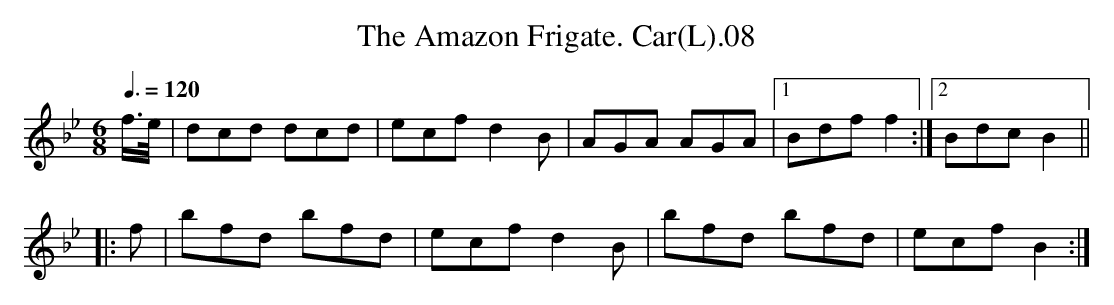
X:1
T:Amazon Frigate. Car(L).08, The
M:6/8
L:1/8
Q:3/8=120
K:Bb
f3/4e/4|dcd dcd|ecf d2B|AGA AGA|1Bdf f2:|2Bdc B2||
|:f|bfd bfd|ecf d2B|bfd bfd|ecf B2:|
